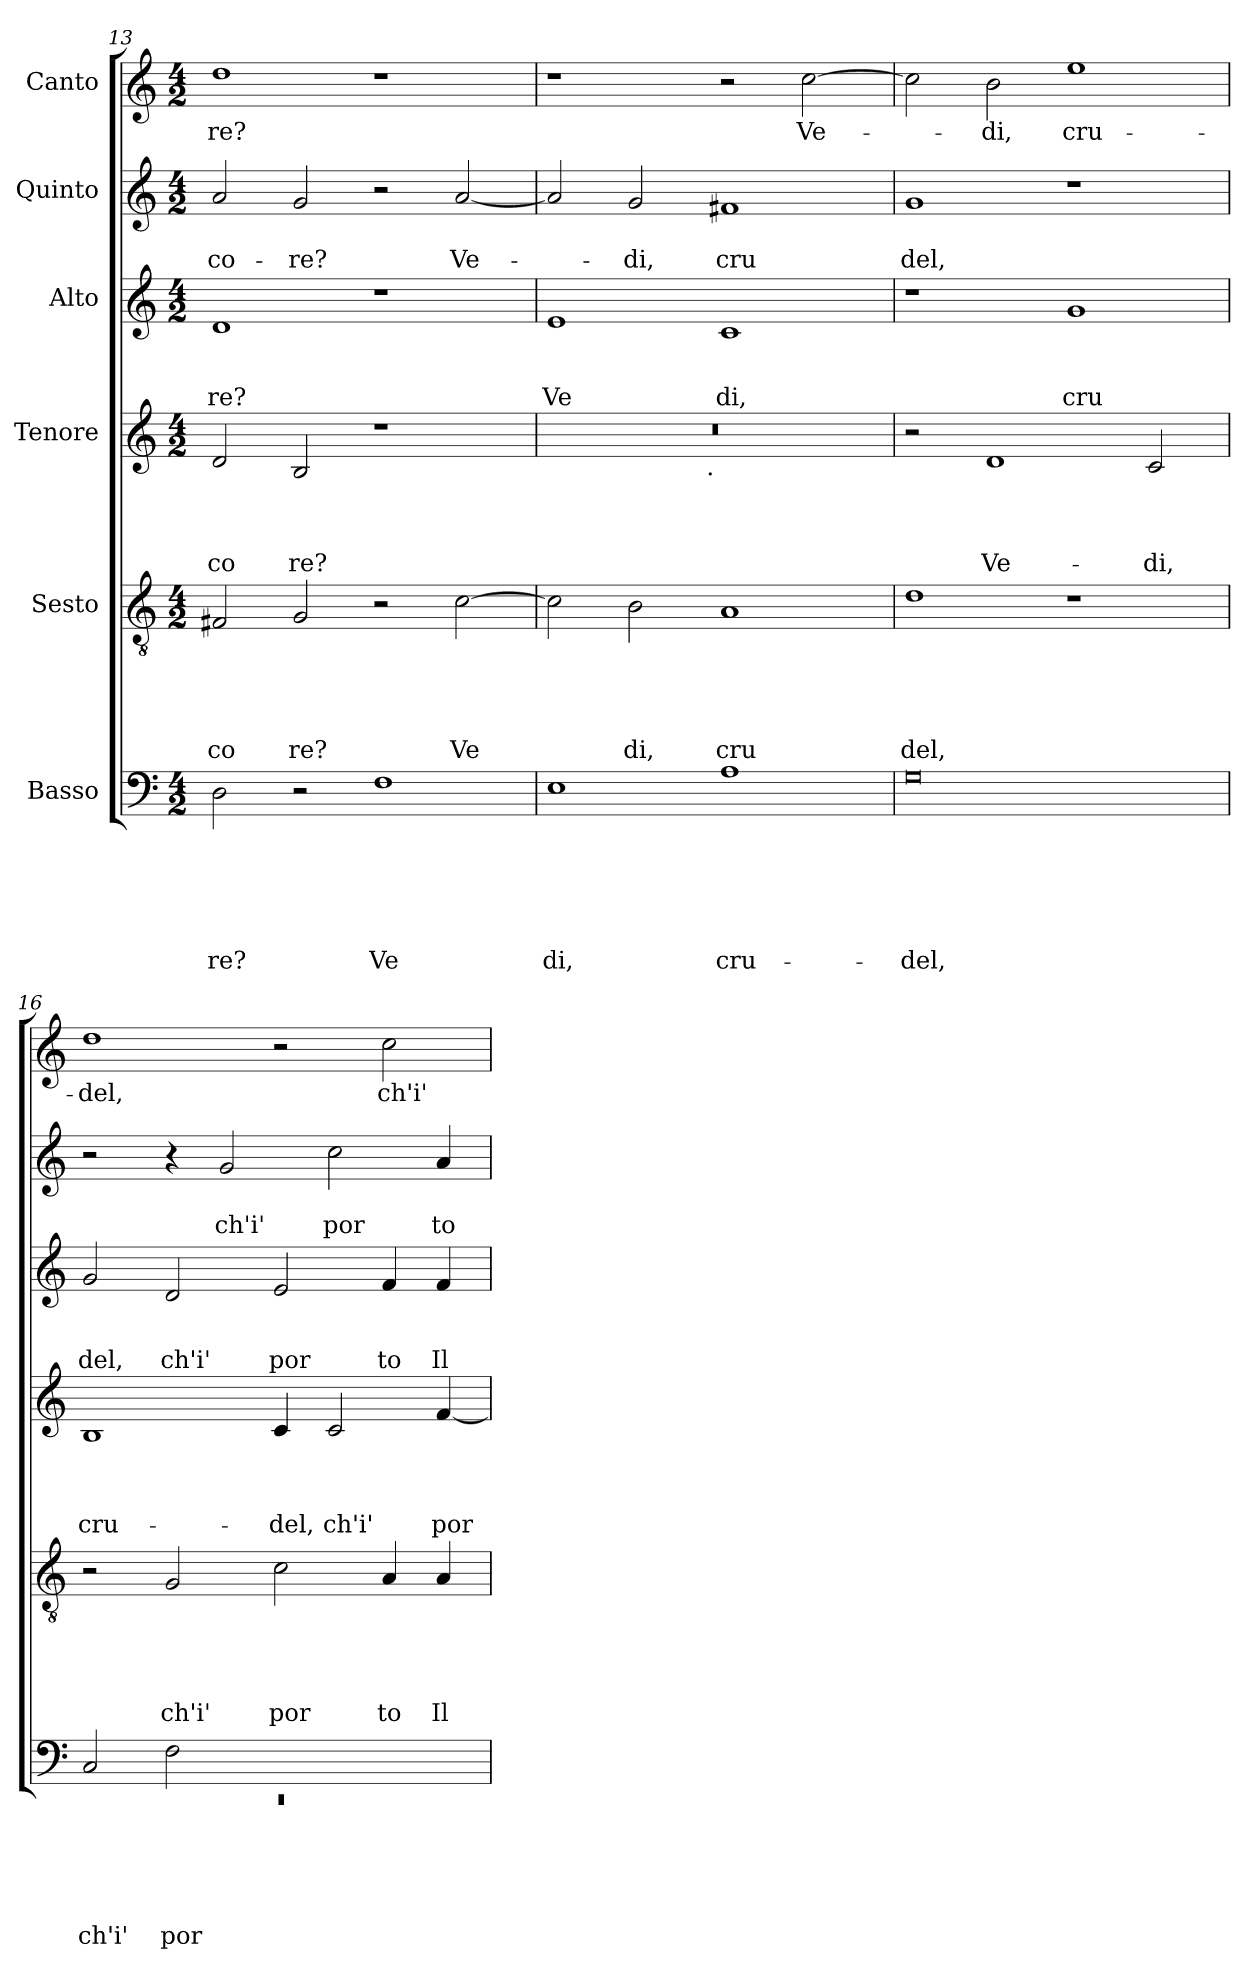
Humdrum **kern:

**kern	**text	**text	**text	**text	**text	**text	**kern	**text	**text	**text	**text	**text	**kern	**text	**text	**text	**text	**kern	**text	**text	**text	**kern	**text	**text	**kern	**text
*part6	*part6	*part6	*part6	*part6	*part6	*part6	*part5	*part5	*part5	*part5	*part5	*part5	*part4	*part4	*part4	*part4	*part4	*part3	*part3	*part3	*part3	*part2	*part2	*part2	*part1	*part1
*staff6	*staff6	*staff6	*staff6	*staff6	*staff6	*staff6	*staff5	*staff5	*staff5	*staff5	*staff5	*staff5	*staff4	*staff4	*staff4	*staff4	*staff4	*staff3	*staff3	*staff3	*staff3	*staff2	*staff2	*staff2	*staff1	*staff1
*I"Basso	*	*	*	*	*	*	*I"Sesto	*	*	*	*	*	*I"Tenore	*	*	*	*	*I"Alto	*	*	*	*I"Quinto	*	*	*I"Canto	*
*clefF4	*	*	*	*	*	*	*clefGv2	*	*	*	*	*	*clefG2	*	*	*	*	*clefG2	*	*	*	*clefG2	*	*	*clefG2	*
*k[]	*	*	*	*	*	*	*k[]	*	*	*	*	*	*k[]	*	*	*	*	*k[]	*	*	*	*k[]	*	*	*k[]	*
*C:	*	*	*	*	*	*	*C:	*	*	*	*	*	*C:	*	*	*	*	*C:	*	*	*	*C:	*	*	*C:	*
*M4/2	*	*	*	*	*	*	*M4/2	*	*	*	*	*	*M4/2	*	*	*	*	*M4/2	*	*	*	*M4/2	*	*	*M4/2	*
=13	=13	=13	=13	=13	=13	=13	=13	=13	=13	=13	=13	=13	=13	=13	=13	=13	=13	=13	=13	=13	=13	=13	=13	=13	=13	=13
!	!	!	!	!	!	!LO:LY:b	!	!	!	!	!	!LO:LY:b	!	!	!	!	!LO:LY:b	!	!	!	!LO:LY:b	!	!	!LO:LY:b	!	!LO:LY:b
2D\	.	.	.	.	.	re?	2F#X/	.	.	.	.	co	2d/	.	.	.	co	1d	.	.	-re?	2a/	.	co-	1dd	re?
!	!	!	!	!	!	!	!	!	!	!	!	!LO:LY:b	!	!	!	!	!LO:LY:b	!	!	!	!	!	!	!LO:LY:b	!	!
2r	.	.	.	.	.	.	2G/	.	.	.	.	re?	2B/	.	.	.	re?	.	.	.	.	2g/	.	-re?	.	.
!	!	!	!	!	!	!LO:LY:b	!	!	!	!	!	!	!	!	!	!	!	!	!	!	!	!	!	!	!	!
1F	.	.	.	.	.	Ve	2r	.	.	.	.	.	1r	.	.	.	.	1r	.	.	.	2r	.	.	1r	.
!	!	!	!	!	!	!	!	!	!	!	!	!LO:LY:b	!	!	!	!	!	!	!	!	!	!	!	!LO:LY:b	!	!
.	.	.	.	.	.	.	[<2c\	.	.	.	.	Ve	.	.	.	.	.	.	.	.	.	[<2a/	.	Ve-	.	.
!!LO:PB:g=z
=14	=14	=14	=14	=14	=14	=14	=14	=14	=14	=14	=14	=14	=14	=14	=14	=14	=14	=14	=14	=14	=14	=14	=14	=14	=14	=14
!	!	!	!	!	!	!LO:LY:b	!	!	!	!	!	!	!	!	!	!	!	!	!	!	!LO:LY:b	!	!	!	!	!
*	*	*	*	*	*	*	*	*	*	*	*	*	*^	*	*	*	*	*	*	*	*	*	*	*	*	*
1E	.	.	.	.	.	di,	2c\]	.	.	.	.	.	0r	2ryy	.	.	.	.	1e	.	.	Ve	2a/]	.	.	1r	.
!	!	!	!	!	!	!	!	!	!	!	!	!LO:LY:b	!	!	!	!	!	!	!	!	!	!	!	!	!LO:LY:b	!	!
.	.	.	.	.	.	.	2B\	.	.	.	.	di,	.	4...ryy	.	.	.	.	.	.	.	.	2g/	.	-di,	.	.
!	!	!	!	!	!	!	!	!	!	!	!	!	!	!LO:TX:b:t=.	!	!	!	!	!	!	!	!	!	!	!	!	!
.	.	.	.	.	.	.	.	.	.	.	.	.	.	1ryy	.	.	.	.	.	.	.	.	.	.	.	.	.
!	!	!	!	!	!	!LO:LY:b	!	!	!	!	!	!LO:LY:b	!	!	!	!	!	!	!	!	!	!LO:LY:b	!	!	!LO:LY:b	!	!
1A	.	.	.	.	.	cru-	1A	.	.	.	.	cru	.	.	.	.	.	.	1c	.	.	di,	1f#X	.	cru	2r	.
!	!	!	!	!	!	!	!	!	!	!	!	!	!	!	!	!	!	!	!	!	!	!	!	!	!	!	!LO:LY:b
.	.	.	.	.	.	.	.	.	.	.	.	.	.	.	.	.	.	.	.	.	.	.	.	.	.	[>2cc\	Ve-
.	.	.	.	.	.	.	.	.	.	.	.	.	.	32ryy	.	.	.	.	.	.	.	.	.	.	.	.	.
=15	=15	=15	=15	=15	=15	=15	=15	=15	=15	=15	=15	=15	=15	=15	=15	=15	=15	=15	=15	=15	=15	=15	=15	=15	=15	=15	=15
!	!	!	!	!	!	!LO:LY:b	!	!	!	!	!	!LO:LY:b	!	!	!	!	!	!	!	!	!	!	!	!	!LO:LY:b	!	!
*	*	*	*	*	*	*	*	*	*	*	*	*	*v	*v	*	*	*	*	*	*	*	*	*	*	*	*	*
0G	.	.	.	.	.	-del,	1d	.	.	.	.	del,	2r	.	.	.	.	1r	.	.	.	1g	.	del,	2cc\]	.
!	!	!	!	!	!	!	!	!	!	!	!	!	!	!	!	!	!LO:LY:b	!	!	!	!	!	!	!	!	!LO:LY:b
.	.	.	.	.	.	.	.	.	.	.	.	.	1d	.	.	.	Ve-	.	.	.	.	.	.	.	2b\	-di,
!	!	!	!	!	!	!	!	!	!	!	!	!	!	!	!	!	!	!	!	!	!LO:LY:b	!	!	!	!	!LO:LY:b
.	.	.	.	.	.	.	1r	.	.	.	.	.	.	.	.	.	.	1g	.	.	cru	1r	.	.	1ee	cru-
!	!	!	!	!	!	!	!	!	!	!	!	!	!	!	!	!	!LO:LY:b	!	!	!	!	!	!	!	!	!
.	.	.	.	.	.	.	.	.	.	.	.	.	2c/	.	.	.	-di,	.	.	.	.	.	.	.	.	.
=16	=16	=16	=16	=16	=16	=16	=16	=16	=16	=16	=16	=16	=16	=16	=16	=16	=16	=16	=16	=16	=16	=16	=16	=16	=16	=16
*^	*	*	*	*	*	*	*	*	*	*	*	*	*	*	*	*	*	*	*	*	*	*	*	*	*	*
!	!LO:N:vis=1	!	!	!	!	!	!LO:LY:b	!	!	!	!	!	!	!	!	!	!	!LO:LY:b	!	!	!	!LO:LY:b	!	!	!	!	!LO:LY:b
*	*^	*	*	*	*	*	*	*	*	*	*	*	*	*	*	*	*	*	*	*	*	*	*	*	*	*	*
0ryy	0rEE	2C/	.	.	.	.	.	ch'i'	2r	.	.	.	.	.	1B	.	.	.	cru-	2g/	.	.	del,	2r	.	.	1dd	-del,
!	!	!	!	!	!	!	!	!LO:LY:b	!	!	!	!	!	!LO:LY:b	!	!	!	!	!	!	!	!	!LO:LY:b	!	!	!	!	!
.	.	2F\	.	.	.	.	.	por-	2G/	.	.	.	.	ch'i'	.	.	.	.	.	2d/	.	.	ch'i'	4r	.	.	.	.
!	!	!	!	!	!	!	!	!	!	!	!	!	!	!	!	!	!	!	!	!	!	!	!	!	!	!LO:LY:b	!	!
.	.	.	.	.	.	.	.	.	.	.	.	.	.	.	.	.	.	.	.	.	.	.	.	2g/	.	ch'i'	.	.
!	!	!	!	!	!	!	!	!	!	!	!	!	!	!LO:LY:b	!	!	!	!	!LO:LY:b	!	!	!	!LO:LY:b	!	!	!	!	!
.	.	1ryy	.	.	.	.	.	.	2c\	.	.	.	.	por	4c/	.	.	.	-del,	2e/	.	.	por	.	.	.	2r	.
!	!	!	!	!	!	!	!	!	!	!	!	!	!	!	!	!	!	!	!LO:LY:b	!	!	!	!	!	!	!LO:LY:b	!	!
.	.	.	.	.	.	.	.	.	.	.	.	.	.	.	2c/	.	.	.	ch'i'	.	.	.	.	2cc\	.	por	.	.
!	!	!	!	!	!	!	!	!	!	!	!	!	!	!LO:LY:b	!	!	!	!	!	!	!	!	!LO:LY:b	!	!	!	!	!LO:LY:b
.	.	.	.	.	.	.	.	.	4A/	.	.	.	.	to	.	.	.	.	.	4f/	.	.	to	.	.	.	2cc\	ch'i'
!	!	!	!	!	!	!	!	!	!	!	!	!	!	!LO:LY:b	!	!	!	!	!LO:LY:b	!	!	!	!LO:LY:b	!	!	!LO:LY:b	!	!
.	.	.	.	.	.	.	.	.	4A/	.	.	.	.	Il	[<4f/	.	.	.	por-	4f/	.	.	Il	4a/	.	to	.	.
*v	*v	*v	*	*	*	*	*	*	*	*	*	*	*	*	*	*	*	*	*	*	*	*	*	*	*	*	*	*
=	=	=	=	=	=	=	=	=	=	=	=	=	=	=	=	=	=	=	=	=	=	=	=	=	=	=
*-	*-	*-	*-	*-	*-	*-	*-	*-	*-	*-	*-	*-	*-	*-	*-	*-	*-	*-	*-	*-	*-	*-	*-	*-	*-	*-
